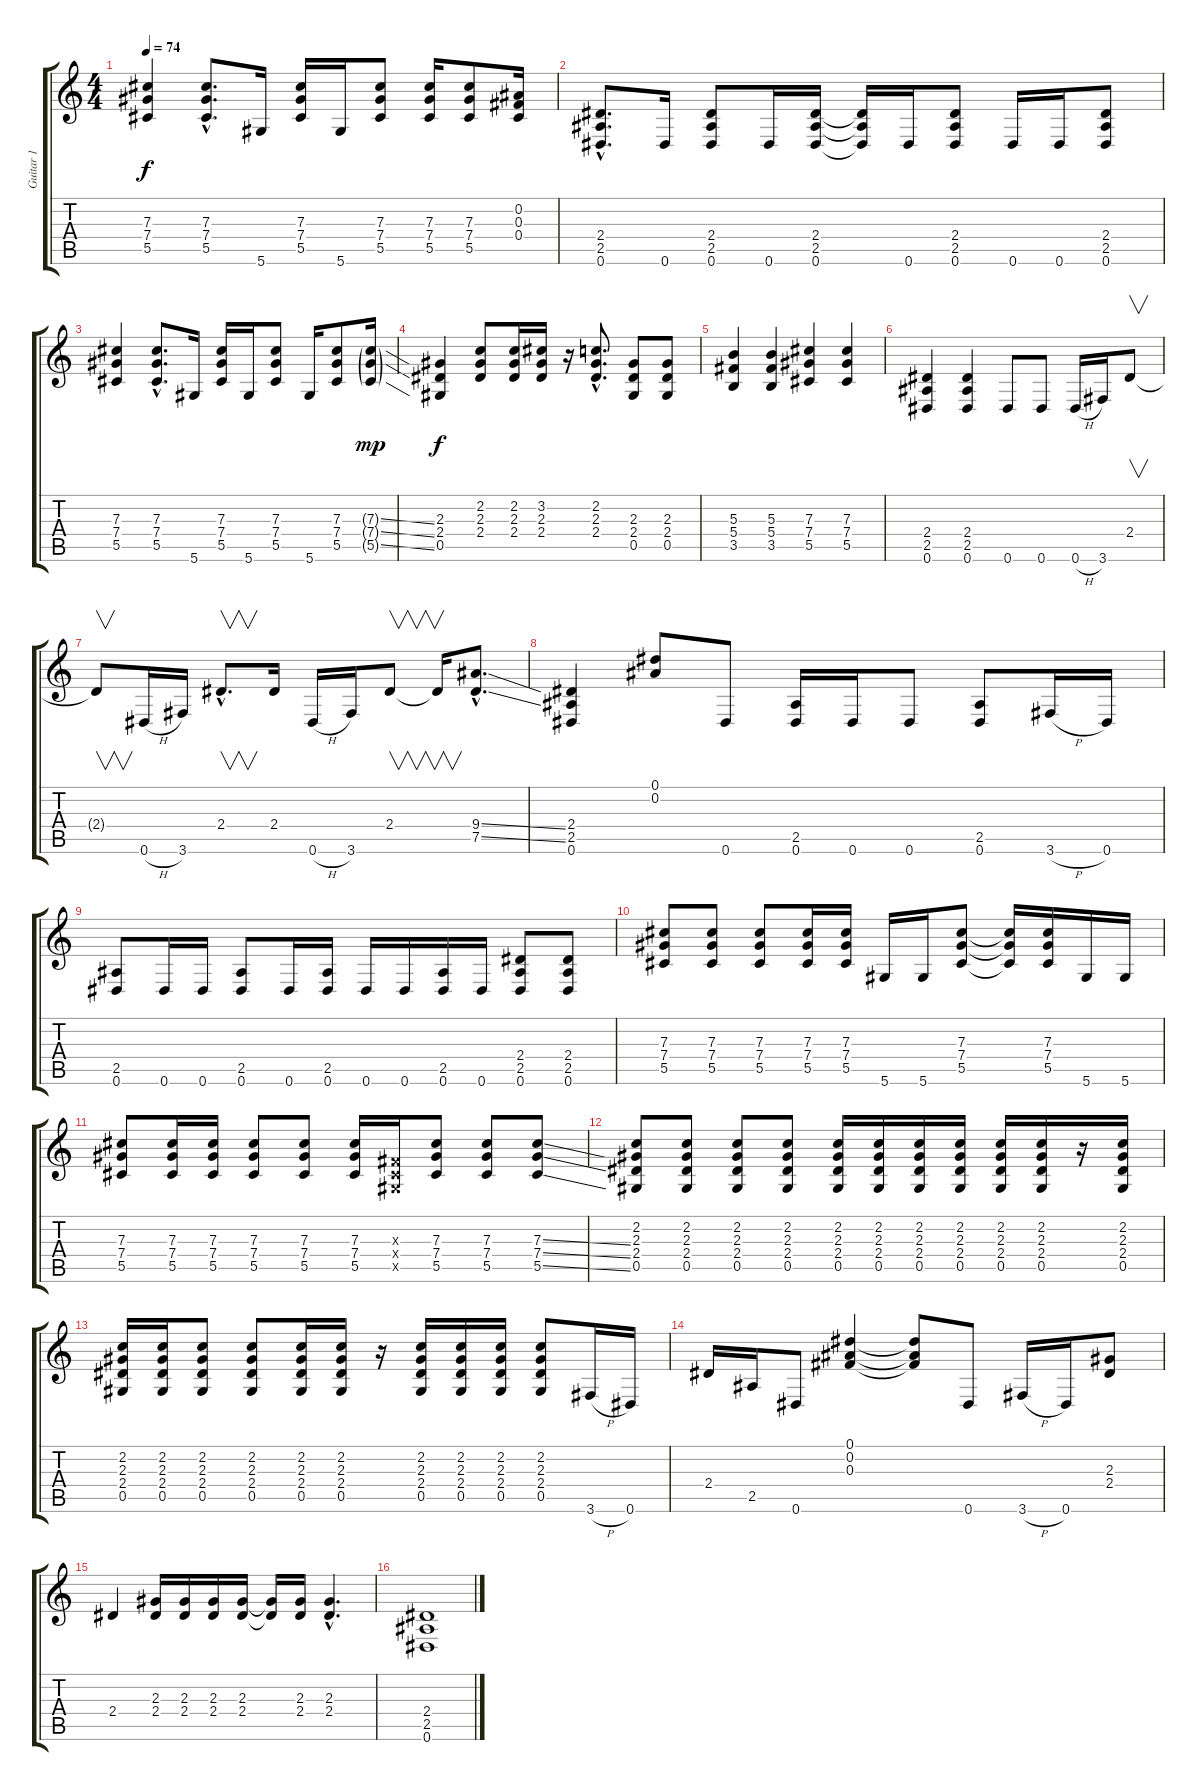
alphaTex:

\track ("Guitar 1" "Guitar 1") {instrument overdrivenguitar}
\staff {score tabs}
\tuning (Eb4 Bb3 Gb3 Db3 Ab2 Eb2) {hide}
\ts (4 4)
\tempo 74
\clef g2
\ks c
(7.3 7.4 5.5).4{dy f} (7.3{hac} 7.4{hac} 5.5{hac}).8{d} 5.6.16 (7.3 7.4 5.5).16 5.6.16 (7.3 7.4 5.5).8 (7.3 7.4 5.5).16 (7.3 7.4 5.5).8 (0.2 0.3 0.4).16 |
(2.4{hac} 2.5{hac} 0.6{hac}).8{d} 0.6.16 (2.4 2.5 0.6).8 0.6.16 (2.4 2.5 0.6).16 (2.4{t} 2.5{t} 0.6{t}).16 0.6.16 (2.4 2.5 0.6).8 0.6.16 0.6.16 (2.4 2.5 0.6).8 |
(7.3 7.4 5.5).4 (7.3{hac} 7.4{hac} 5.5{hac}).8{d} 5.6.16 (7.3 7.4 5.5).16 5.6.16 (7.3 7.4 5.5).8 5.6.16 (7.3 7.4 5.5).8 (7.3{ss g} 7.4{ss g} 5.5{ss g}).16{dy mp} |
(2.3 2.4 0.5).4{dy f} (2.2 2.3 2.4).8 (2.2 2.3 2.4).16 (3.2 2.3 2.4).16 r.16 (2.2{hac} 2.3{hac} 2.4{hac}).8{d} (2.3 2.4 0.5).8 (2.3 2.4 0.5).8 |
(5.3 5.4 3.5).4 (5.3 5.4 3.5).4 (7.3 7.4 5.5).4 (7.3 7.4 5.5).4 |
(2.4 2.5 0.6).4 (2.4 2.5 0.6).4 0.6.8 0.6.8 0.6{h}.16 3.6.16 2.4.8{v} |
2.4{t}.8{v} 0.6{h}.16 3.6.16 2.4{hac}.8{v d} 2.4.16 0.6{h}.16 3.6.16 2.4.8{v} 2.4{t}.16{v} (9.4{ss hac} 7.5{ss hac}).8{d} |
(2.4 2.5 0.6).4 (0.1 0.2).8 0.6.8 (2.5 0.6).16 0.6.16 0.6.8 (2.5 0.6).8 3.6{h}.16 0.6.16 |
(2.5 0.6).8 0.6.16 0.6.16 (2.5 0.6).8 0.6.16 (2.5 0.6).16 0.6.16 0.6.16 (2.5 0.6).16 0.6.16 (2.4 2.5 0.6).8 (2.4 2.5 0.6).8 |
(7.3 7.4 5.5).8 (7.3 7.4 5.5).8 (7.3 7.4 5.5).8 (7.3 7.4 5.5).16 (7.3 7.4 5.5).16 5.6.16 5.6.16 (7.3 7.4 5.5).8 (7.3{t} 7.4{t} 5.5{t}).16 (7.3 7.4 5.5).16 5.6.16 5.6.16 |
(7.3 7.4 5.5).8 (7.3 7.4 5.5).16 (7.3 7.4 5.5).16 (7.3 7.4 5.5).8 (7.3 7.4 5.5).8 (7.3 7.4 5.5).16 (0.3{x} 0.4{x} 0.5{x}).16 (7.3 7.4 5.5).8 (7.3 7.4 5.5).8 (7.3{ss} 7.4{ss} 5.5{ss}).8 |
(2.2 2.3 2.4 0.5).8 (2.2 2.3 2.4 0.5).8 (2.2 2.3 2.4 0.5).8 (2.2 2.3 2.4 0.5).8 (2.2 2.3 2.4 0.5).16 (2.2 2.3 2.4 0.5).16 (2.2 2.3 2.4 0.5).16 (2.2 2.3 2.4 0.5).16 (2.2 2.3 2.4 0.5).16 (2.2 2.3 2.4 0.5).16 r.16 (2.2 2.3 2.4 0.5).16 |
(2.2 2.3 2.4 0.5).16 (2.2 2.3 2.4 0.5).16 (2.2 2.3 2.4 0.5).8 (2.2 2.3 2.4 0.5).8 (2.2 2.3 2.4 0.5).16 (2.2 2.3 2.4 0.5).16 r.16 (2.2 2.3 2.4 0.5).16 (2.2 2.3 2.4 0.5).16 (2.2 2.3 2.4 0.5).16 (2.2 2.3 2.4 0.5).8 3.6{h}.16 0.6.16 |
2.4.16 2.5.16 0.6.8 (0.1 0.2 0.3).4 (0.1{t} 0.2{t} 0.3{t}).8 0.6.8 3.6{h}.16 0.6.16 (2.3 2.4).8 |
2.4.4 (2.3 2.4).16 (2.3 2.4).16 (2.3 2.4).16 (2.3 2.4).16 (2.3{t} 2.4{t}).16 (2.3 2.4).16 (2.3{hac} 2.4{hac}).4{d} |
(2.4 2.5 0.6).1
